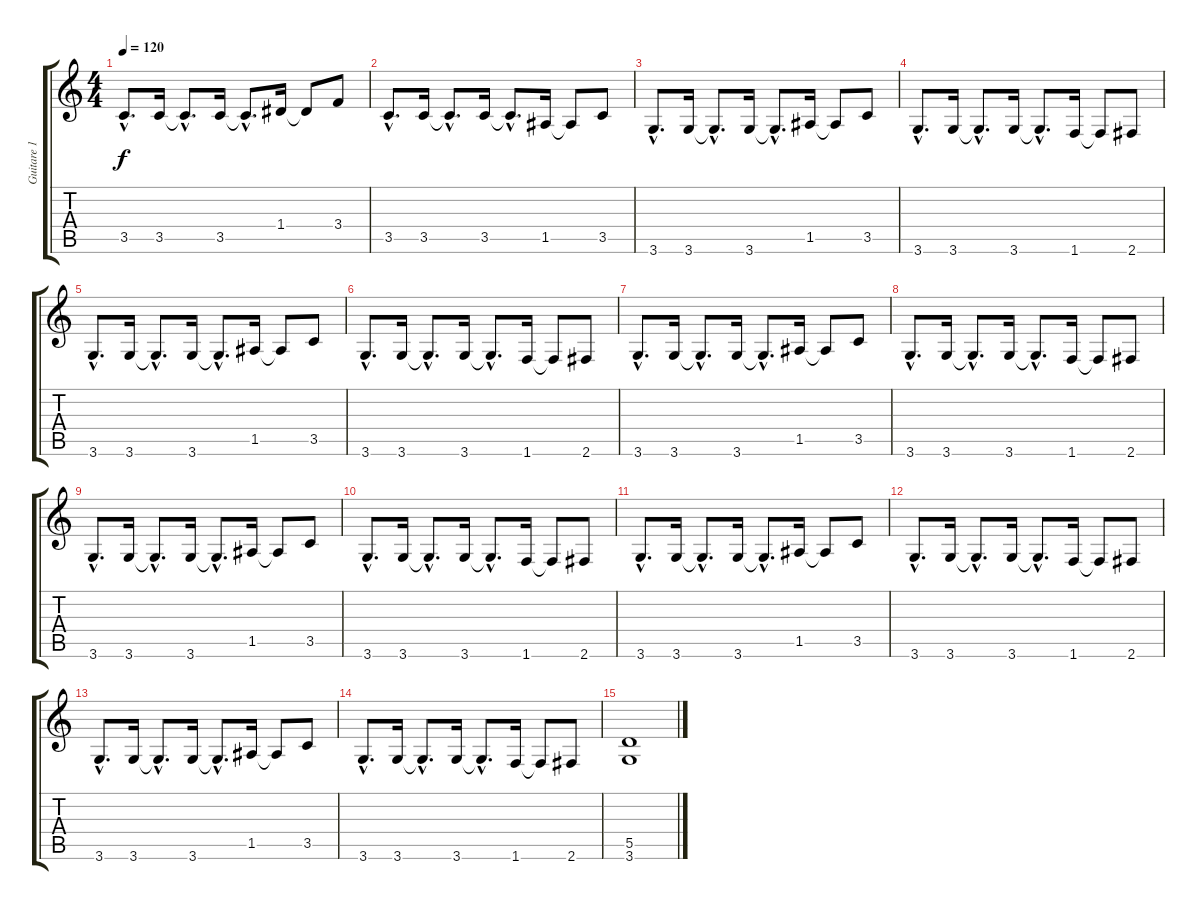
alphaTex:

\track ("Guitare 1" "Guitare 1") {instrument electricguitarmuted}
\staff {score tabs}
\tuning (E4 B3 G3 D3 A2 E2) {hide}
\ts (4 4)
\tempo 120
\clef g2
\ks c
3.5{hac}.8{d dy f} 3.5.16 3.5{hac t}.8{d} 3.5.16 3.5{hac t}.8{d} 1.4.16 1.4{t}.8 3.4.8 |
3.5{hac}.8{d} 3.5.16 3.5{hac t}.8{d} 3.5.16 3.5{hac t}.8{d} 1.5.16 1.5{t}.8 3.5.8 |
3.6{hac}.8{d} 3.6.16 3.6{hac t}.8{d} 3.6.16 3.6{hac t}.8{d} 1.5.16 1.5{t}.8 3.5.8 |
3.6{hac}.8{d} 3.6.16 3.6{hac t}.8{d} 3.6.16 3.6{hac t}.8{d} 1.6.16 1.6{t}.8 2.6.8 |
3.6{hac}.8{d} 3.6.16 3.6{hac t}.8{d} 3.6.16 3.6{hac t}.8{d} 1.5.16 1.5{t}.8 3.5.8 |
3.6{hac}.8{d} 3.6.16 3.6{hac t}.8{d} 3.6.16 3.6{hac t}.8{d} 1.6.16 1.6{t}.8 2.6.8 |
3.6{hac}.8{d} 3.6.16 3.6{hac t}.8{d} 3.6.16 3.6{hac t}.8{d} 1.5.16 1.5{t}.8 3.5.8 |
3.6{hac}.8{d} 3.6.16 3.6{hac t}.8{d} 3.6.16 3.6{hac t}.8{d} 1.6.16 1.6{t}.8 2.6.8 |
3.6{hac}.8{d} 3.6.16 3.6{hac t}.8{d} 3.6.16 3.6{hac t}.8{d} 1.5.16 1.5{t}.8 3.5.8 |
3.6{hac}.8{d} 3.6.16 3.6{hac t}.8{d} 3.6.16 3.6{hac t}.8{d} 1.6.16 1.6{t}.8 2.6.8 |
3.6{hac}.8{d} 3.6.16 3.6{hac t}.8{d} 3.6.16 3.6{hac t}.8{d} 1.5.16 1.5{t}.8 3.5.8 |
3.6{hac}.8{d} 3.6.16 3.6{hac t}.8{d} 3.6.16 3.6{hac t}.8{d} 1.6.16 1.6{t}.8 2.6.8 |
3.6{hac}.8{d} 3.6.16 3.6{hac t}.8{d} 3.6.16 3.6{hac t}.8{d} 1.5.16 1.5{t}.8 3.5.8 |
3.6{hac}.8{d} 3.6.16 3.6{hac t}.8{d} 3.6.16 3.6{hac t}.8{d} 1.6.16 1.6{t}.8 2.6.8 |
(5.5 3.6).1
